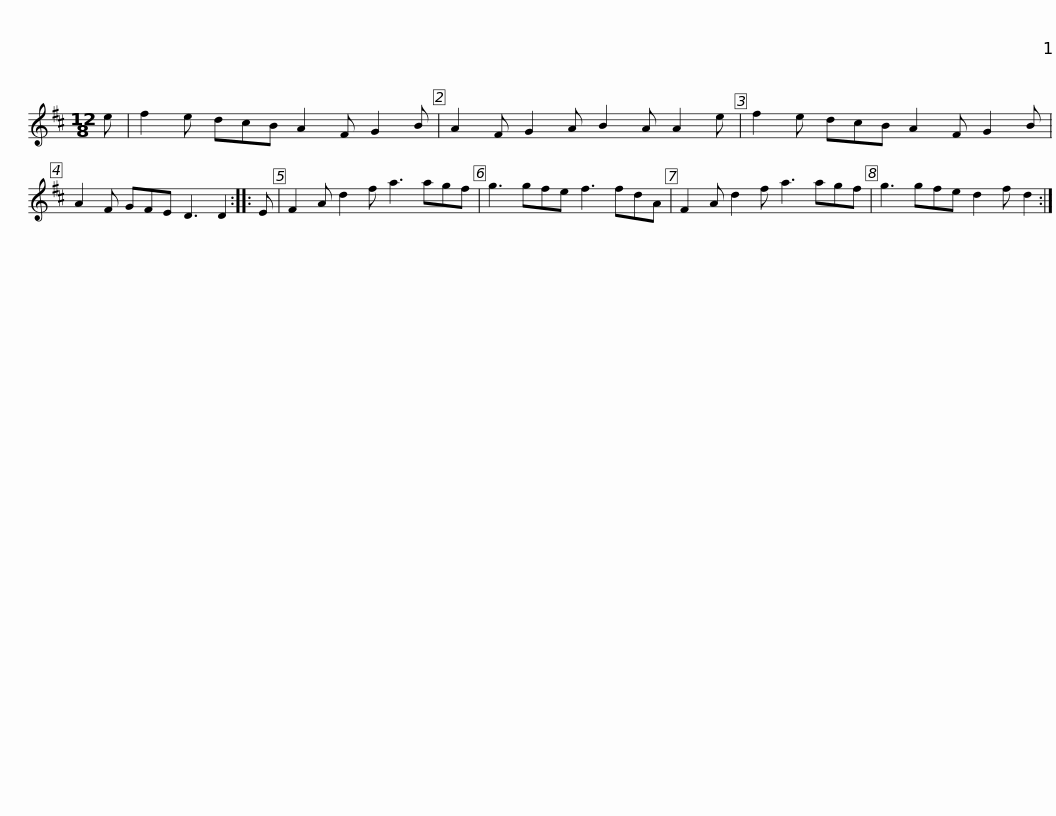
X:1
L:1/8
M:12/8
I:linebreak $
K:D
V:1 treble
V:1
 e | f2 e dcB A2 F G2 B | A2 F G2 A B2 A A2 e | f2 e dcB A2 F G2 B | A2 F GFE D3 D2 :: %5
 E |$ F2 A d2 f a3 agf | g3 gfe f3 fdA | F2 A d2 f a3 agf | g3 gfe d2 f d2 :| %10
